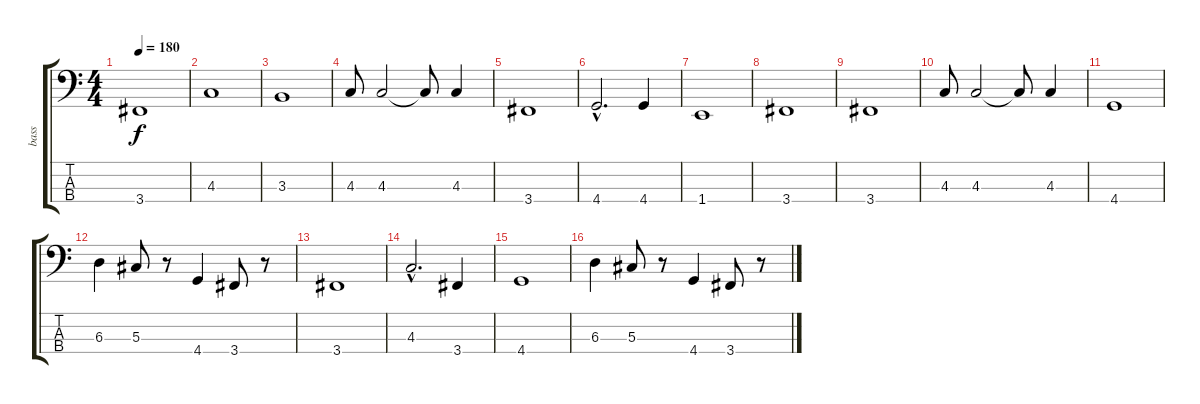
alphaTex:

\track ("bass" "bass") {instrument electricbasspick}
\staff {score tabs}
\tuning (Gb2 Db2 Ab1 Eb1) {hide}
\ts (4 4)
\tempo 180
\clef f4
\ks c
3.4.1{dy f instrument electricbasspick} |
4.3.1 |
3.3.1 |
4.3.8 4.3.2 4.3{t}.8 4.3.4 |
3.4.1 |
4.4{hac}.2{d} 4.4.4 |
1.4.1 |
3.4.1 |
3.4.1 |
4.3.8 4.3.2 4.3{t}.8 4.3.4 |
4.4.1 |
6.3.4 5.3.8 r.8 4.4.4 3.4.8 r.8 |
3.4.1 |
4.3{hac}.2{d} 3.4.4 |
4.4.1 |
6.3.4 5.3.8 r.8 4.4.4 3.4.8 r.8
